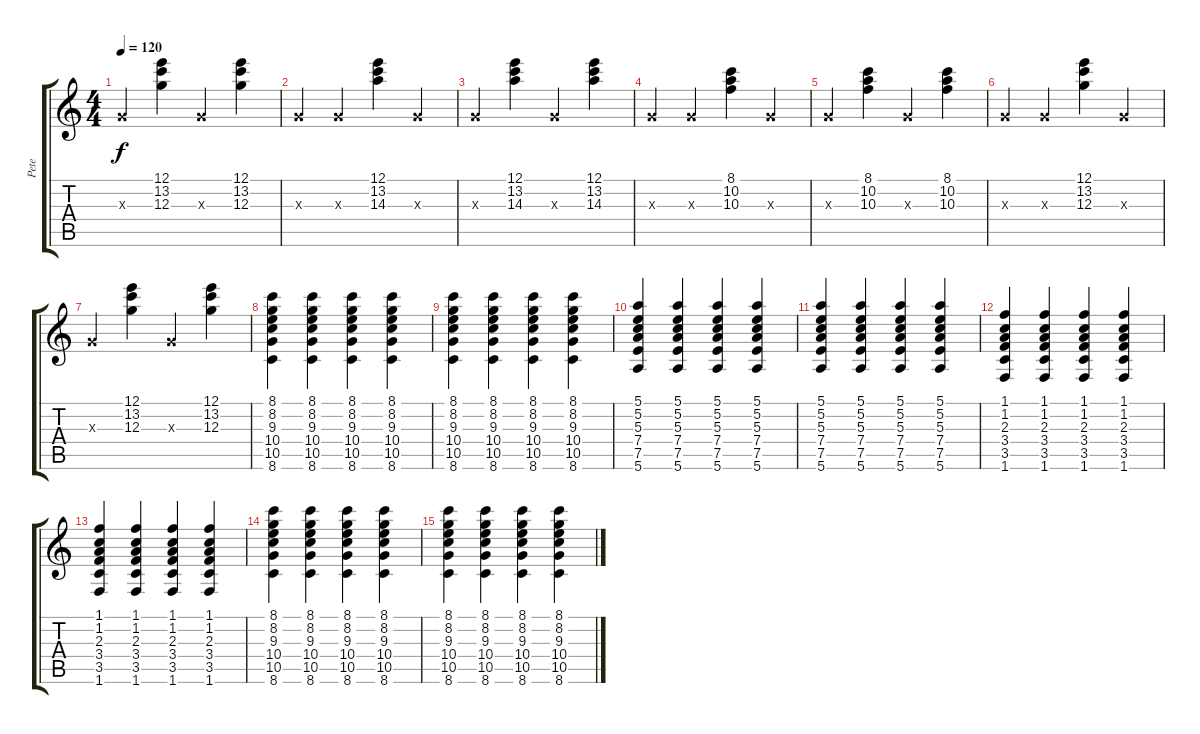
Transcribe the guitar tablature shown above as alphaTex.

\track ("Pete" "Pete") {instrument electricguitarclean}
\staff {score tabs}
\tuning (E4 B3 G3 D3 A2 E2) {hide}
\ts (4 4)
\tempo 120
\clef g2
\ks c
0.3{x}.4{dy f} (12.1 13.2 12.3).4 0.3{x}.4 (12.1 13.2 12.3).4 |
0.3{x}.4 0.3{x}.4 (12.1 13.2 14.3).4 0.3{x}.4 |
0.3{x}.4 (12.1 13.2 14.3).4 0.3{x}.4 (12.1 13.2 14.3).4 |
0.3{x}.4 0.3{x}.4 (8.1 10.2 10.3).4 0.3{x}.4 |
0.3{x}.4 (8.1 10.2 10.3).4 0.3{x}.4 (8.1 10.2 10.3).4 |
0.3{x}.4 0.3{x}.4 (12.1 13.2 12.3).4 0.3{x}.4 |
0.3{x}.4 (12.1 13.2 12.3).4 0.3{x}.4 (12.1 13.2 12.3).4 |
(8.1 8.2 9.3 10.4 10.5 8.6).4 (8.1 8.2 9.3 10.4 10.5 8.6).4 (8.1 8.2 9.3 10.4 10.5 8.6).4 (8.1 8.2 9.3 10.4 10.5 8.6).4 |
(8.1 8.2 9.3 10.4 10.5 8.6).4 (8.1 8.2 9.3 10.4 10.5 8.6).4 (8.1 8.2 9.3 10.4 10.5 8.6).4 (8.1 8.2 9.3 10.4 10.5 8.6).4 |
(5.1 5.2 5.3 7.4 7.5 5.6).4 (5.1 5.2 5.3 7.4 7.5 5.6).4 (5.1 5.2 5.3 7.4 7.5 5.6).4 (5.1 5.2 5.3 7.4 7.5 5.6).4 |
(5.1 5.2 5.3 7.4 7.5 5.6).4 (5.1 5.2 5.3 7.4 7.5 5.6).4 (5.1 5.2 5.3 7.4 7.5 5.6).4 (5.1 5.2 5.3 7.4 7.5 5.6).4 |
(1.1 1.2 2.3 3.4 3.5 1.6).4 (1.1 1.2 2.3 3.4 3.5 1.6).4 (1.1 1.2 2.3 3.4 3.5 1.6).4 (1.1 1.2 2.3 3.4 3.5 1.6).4 |
(1.1 1.2 2.3 3.4 3.5 1.6).4 (1.1 1.2 2.3 3.4 3.5 1.6).4 (1.1 1.2 2.3 3.4 3.5 1.6).4 (1.1 1.2 2.3 3.4 3.5 1.6).4 |
(8.1 8.2 9.3 10.4 10.5 8.6).4 (8.1 8.2 9.3 10.4 10.5 8.6).4 (8.1 8.2 9.3 10.4 10.5 8.6).4 (8.1 8.2 9.3 10.4 10.5 8.6).4 |
(8.1 8.2 9.3 10.4 10.5 8.6).4 (8.1 8.2 9.3 10.4 10.5 8.6).4 (8.1 8.2 9.3 10.4 10.5 8.6).4 (8.1 8.2 9.3 10.4 10.5 8.6).4
